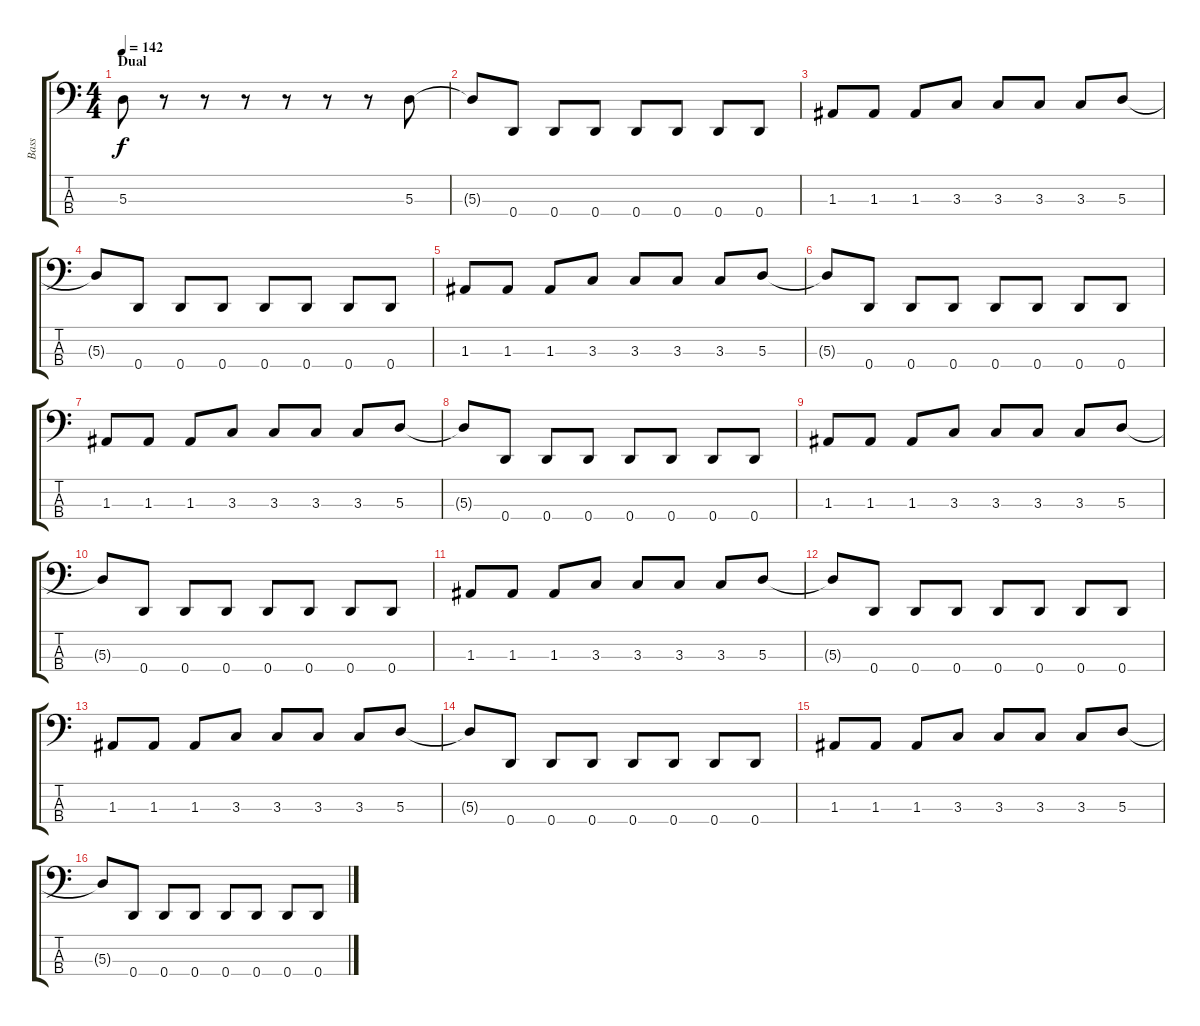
\track ("Bass" "Bass") {instrument electricbassfinger}
\staff {score tabs}
\tuning (G2 D2 A1 D1) {hide}
\ts (4 4)
\section ("" "Dual")
\tempo 142
\clef f4
\ks c
5.3{t}.8{dy f} r.8 r.8 r.8 r.8 r.8 r.8 5.3.8 |
5.3{t}.8 0.4.8 0.4.8 0.4.8 0.4.8 0.4.8 0.4.8 0.4.8 |
1.3.8 1.3.8 1.3.8 3.3.8 3.3.8 3.3.8 3.3.8 5.3.8 |
5.3{t}.8 0.4.8 0.4.8 0.4.8 0.4.8 0.4.8 0.4.8 0.4.8 |
1.3.8 1.3.8 1.3.8 3.3.8 3.3.8 3.3.8 3.3.8 5.3.8 |
5.3{t}.8 0.4.8 0.4.8 0.4.8 0.4.8 0.4.8 0.4.8 0.4.8 |
1.3.8 1.3.8 1.3.8 3.3.8 3.3.8 3.3.8 3.3.8 5.3.8 |
5.3{t}.8 0.4.8 0.4.8 0.4.8 0.4.8 0.4.8 0.4.8 0.4.8 |
1.3.8 1.3.8 1.3.8 3.3.8 3.3.8 3.3.8 3.3.8 5.3.8 |
5.3{t}.8 0.4.8 0.4.8 0.4.8 0.4.8 0.4.8 0.4.8 0.4.8 |
1.3.8 1.3.8 1.3.8 3.3.8 3.3.8 3.3.8 3.3.8 5.3.8 |
5.3{t}.8 0.4.8 0.4.8 0.4.8 0.4.8 0.4.8 0.4.8 0.4.8 |
1.3.8 1.3.8 1.3.8 3.3.8 3.3.8 3.3.8 3.3.8 5.3.8 |
5.3{t}.8 0.4.8 0.4.8 0.4.8 0.4.8 0.4.8 0.4.8 0.4.8 |
1.3.8 1.3.8 1.3.8 3.3.8 3.3.8 3.3.8 3.3.8 5.3.8 |
5.3{t}.8 0.4.8 0.4.8 0.4.8 0.4.8 0.4.8 0.4.8 0.4.8
